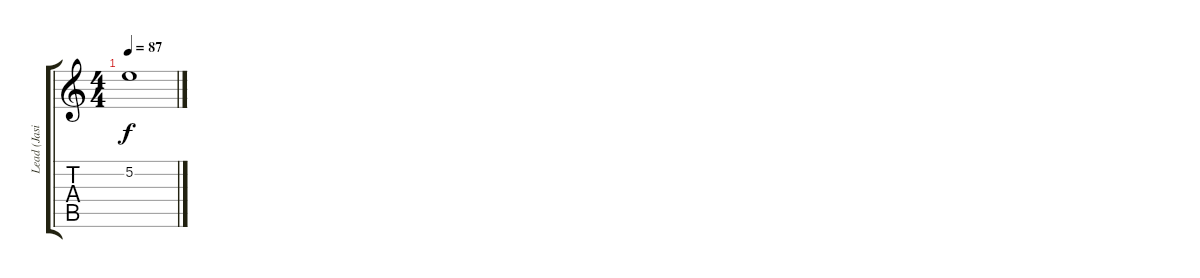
\track ("Lead (Jasin Todd)" "Lead (Jasi") {instrument acousticguitarsteel}
\staff {score tabs}
\tuning (E4 B3 G3 D3 A2 E2) {hide}
\ts (4 4)
\tempo 87
\clef g2
\ks c
5.2{t}.1{dy f}
